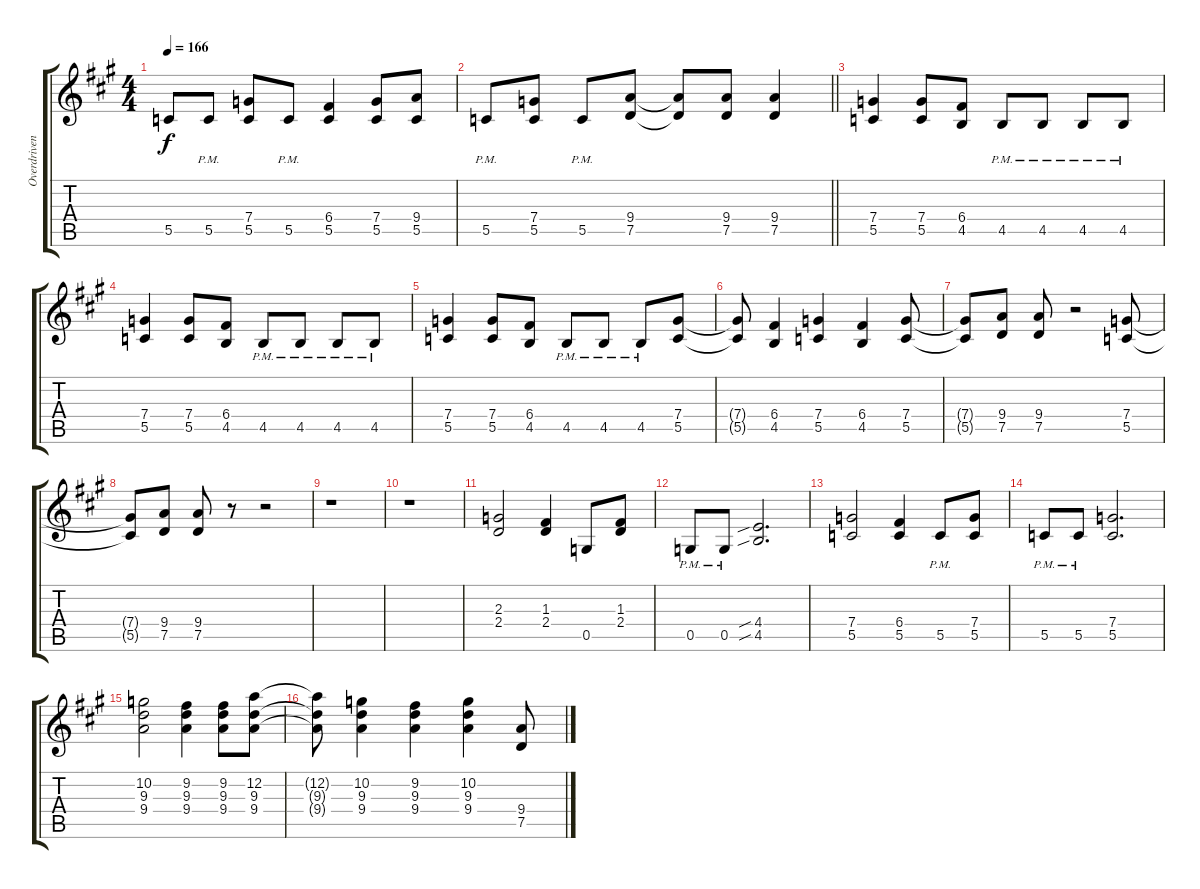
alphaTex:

\track ("Overdriven" "Overdriven") {instrument overdrivenguitar}
\staff {score tabs}
\tuning (D4 A3 F3 C3 G2 D2) {hide}
\ts (4 4)
\tempo 166
\clef g2
\ks a
5.5{t}.8{dy f} 5.5{pm}.8 (7.4 5.5).8 5.5{pm}.8 (6.4 5.5).4 (7.4 5.5).8 (9.4 5.5).8 |
\barLineRight lightlight
5.5{pm}.8 (7.4 5.5).8 5.5{pm}.8 (9.4 7.5).8 (9.4{t} 7.5{t}).8 (9.4 7.5).8 (9.4 7.5).4 |
(7.4 5.5).4 (7.4 5.5).8 (6.4 4.5).8 4.5{pm}.8 4.5{pm}.8 4.5{pm}.8 4.5{pm}.8 |
(7.4 5.5).4 (7.4 5.5).8 (6.4 4.5).8 4.5{pm}.8 4.5{pm}.8 4.5{pm}.8 4.5{pm}.8 |
(7.4 5.5).4 (7.4 5.5).8 (6.4 4.5).8 4.5{pm}.8 4.5{pm}.8 4.5{pm}.8 (7.4 5.5).8 |
(7.4{t} 5.5{t}).8 (6.4 4.5).4 (7.4 5.5).4 (6.4 4.5).4 (7.4 5.5).8 |
(7.4{t} 5.5{t}).8 (9.4 7.5).8 (9.4 7.5).8 r.2 (7.4 5.5).8 |
(7.4{t} 5.5{t}).8 (9.4 7.5).8 (9.4 7.5).8 r.8 r.2 |
r.1 |
r.1 |
(2.3 2.4).2 (1.3 2.4).4 0.5.8 (1.3 2.4).8 |
0.5{pm}.8 0.5{pm}.8 (4.4{sib} 4.5{sib}).2{d} |
(7.4 5.5).2 (6.4 5.5).4 5.5{pm}.8 (7.4 5.5).8 |
5.5{pm}.8 5.5{pm}.8 (7.4 5.5).2{d} |
(10.2 9.3 9.4).2 (9.2 9.3 9.4).4 (9.2 9.3 9.4).8 (12.2 9.3 9.4).8 |
(12.2{t} 9.3{t} 9.4{t}).8 (10.2 9.3 9.4).4 (9.2 9.3 9.4).4 (10.2 9.3 9.4).4 (9.4 7.5).8
